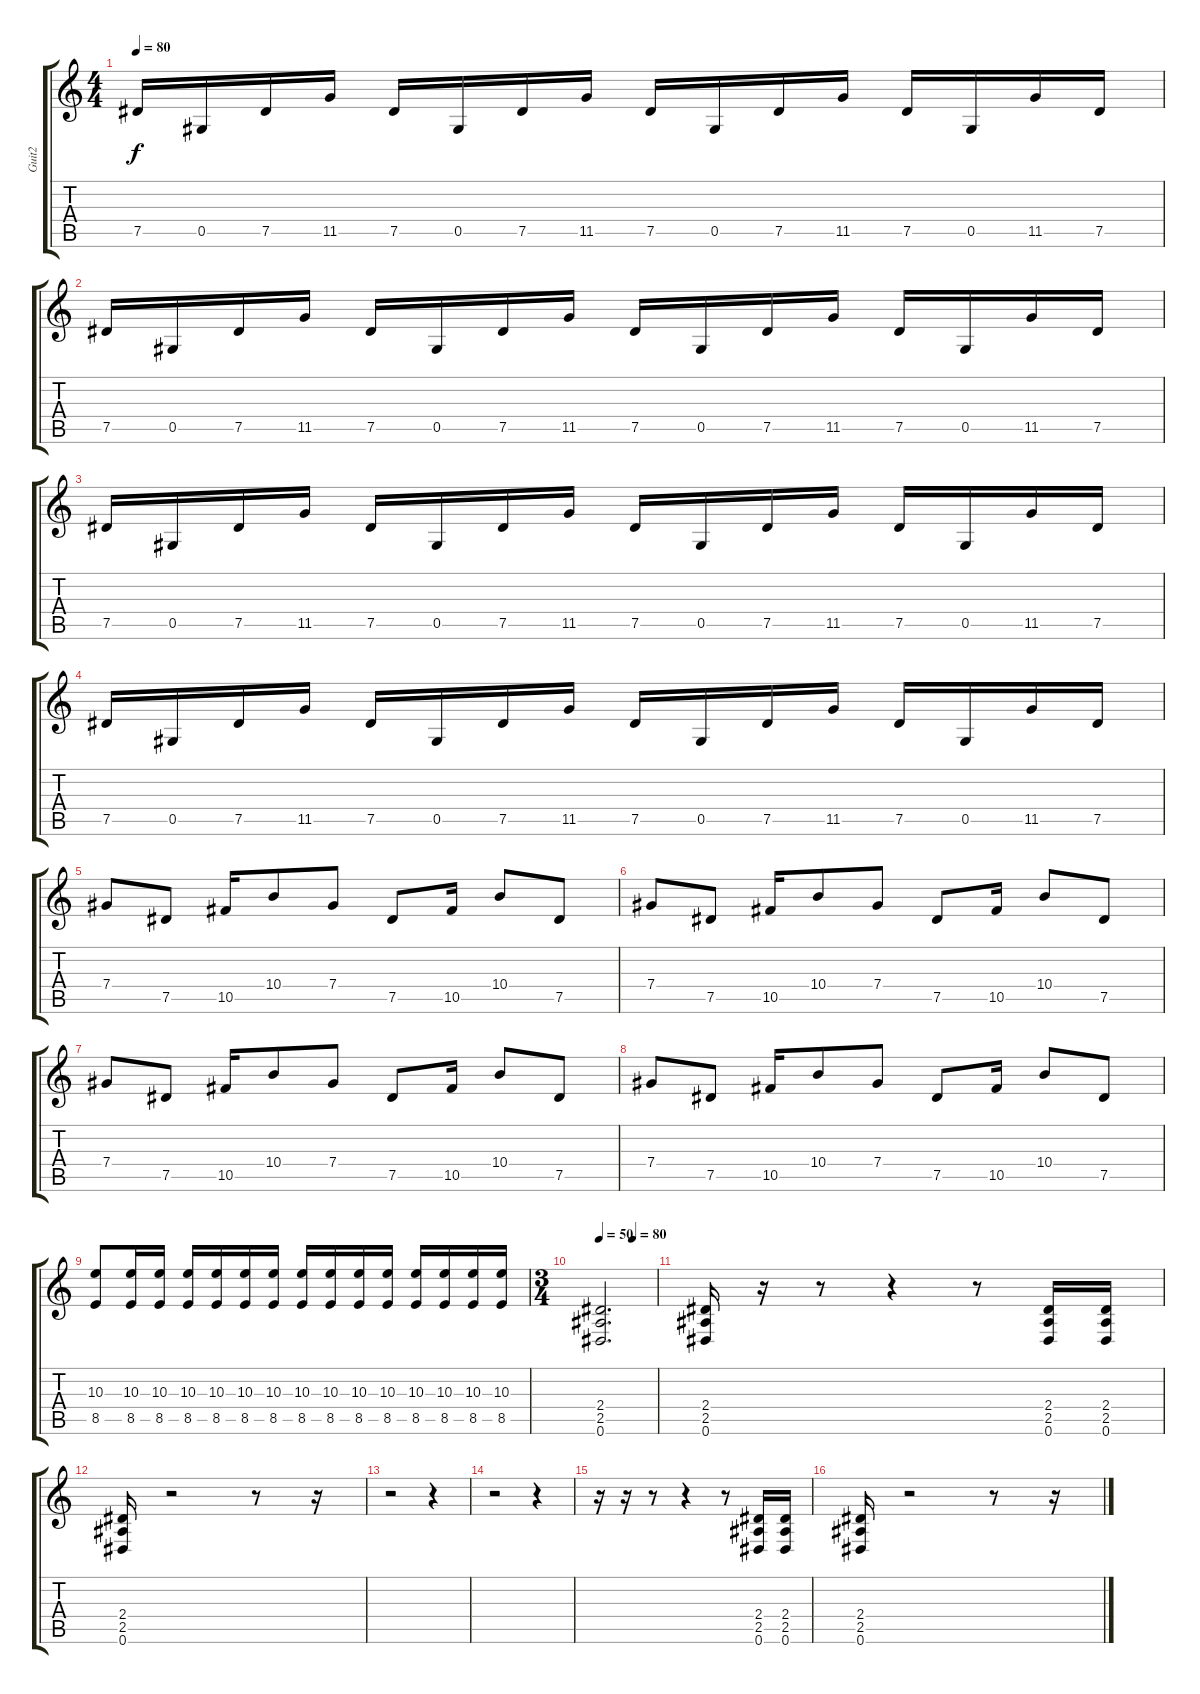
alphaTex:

\track ("Guit2" "Guit2") {instrument overdrivenguitar}
\staff {score tabs}
\tuning (Eb4 Bb3 Gb3 Db3 Ab2 Eb2) {hide}
\ts (4 4)
\tempo 80
\clef g2
\ks c
7.5.16{dy f} 0.5.16 7.5.16 11.5.16 7.5.16 0.5.16 7.5.16 11.5.16 7.5.16 0.5.16 7.5.16 11.5.16 7.5.16 0.5.16 11.5.16 7.5.16 |
7.5.16 0.5.16 7.5.16 11.5.16 7.5.16 0.5.16 7.5.16 11.5.16 7.5.16 0.5.16 7.5.16 11.5.16 7.5.16 0.5.16 11.5.16 7.5.16 |
7.5.16 0.5.16 7.5.16 11.5.16 7.5.16 0.5.16 7.5.16 11.5.16 7.5.16 0.5.16 7.5.16 11.5.16 7.5.16 0.5.16 11.5.16 7.5.16 |
7.5.16 0.5.16 7.5.16 11.5.16 7.5.16 0.5.16 7.5.16 11.5.16 7.5.16 0.5.16 7.5.16 11.5.16 7.5.16 0.5.16 11.5.16 7.5.16 |
7.4.8 7.5.8 10.5.16 10.4.8 7.4.8 7.5.8 10.5.16 10.4.8 7.5.8 |
7.4.8 7.5.8 10.5.16 10.4.8 7.4.8 7.5.8 10.5.16 10.4.8 7.5.8 |
7.4.8 7.5.8 10.5.16 10.4.8 7.4.8 7.5.8 10.5.16 10.4.8 7.5.8 |
7.4.8 7.5.8 10.5.16 10.4.8 7.4.8 7.5.8 10.5.16 10.4.8 7.5.8 |
(10.3 8.5).8 (10.3 8.5).16 (10.3 8.5).16 (10.3 8.5).16 (10.3 8.5).16 (10.3 8.5).16 (10.3 8.5).16 (10.3 8.5).16 (10.3 8.5).16 (10.3 8.5).16 (10.3 8.5).16 (10.3 8.5).16 (10.3 8.5).16 (10.3 8.5).16 (10.3 8.5).16 |
\ts (3 4)
\tempo 50
\tempo (80 0.5833333333333334)
(2.4 2.5 0.6).2{d} |
(2.4 2.5 0.6).16 r.16 r.8 r.4 r.8 (2.4 2.5 0.6).16 (2.4 2.5 0.6).16 |
(2.4 2.5 0.6).16 r.2 r.8 r.16 |
r.2 r.4 |
r.2 r.4 |
r.16 r.16 r.8 r.4 r.8 (2.4 2.5 0.6).16 (2.4 2.5 0.6).16 |
(2.4 2.5 0.6).16 r.2 r.8 r.16
